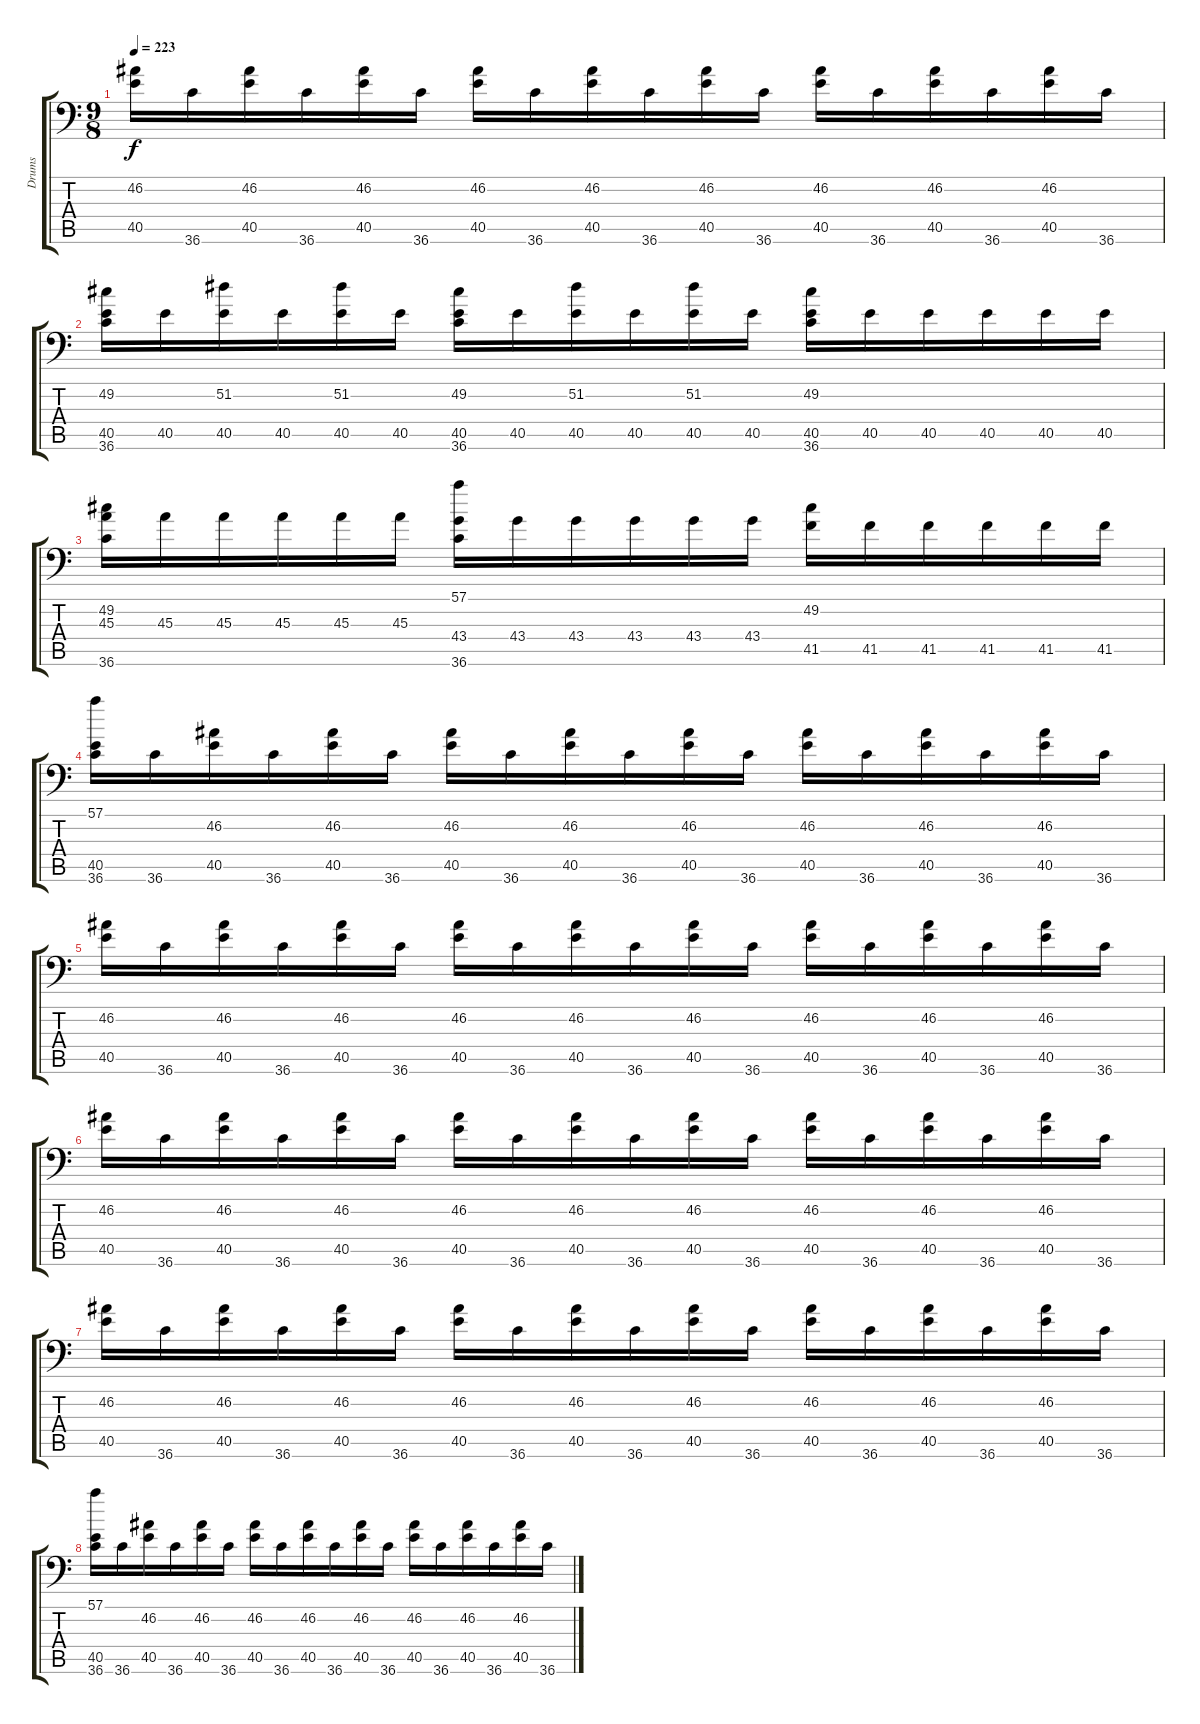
\track ("Drums" "Drums") {instrument acousticgrandpiano}
\staff {score tabs}
\tuning (C-1 C-1 C-1 C-1 C-1 C-1) {hide}
\ts (9 8)
\tempo 223
\clef f4
\ks c
(46.2 40.5).16{dy f} 36.6.16 (46.2 40.5).16 36.6.16 (46.2 40.5).16 36.6.16 (46.2 40.5).16 36.6.16 (46.2 40.5).16 36.6.16 (46.2 40.5).16 36.6.16 (46.2 40.5).16 36.6.16 (46.2 40.5).16 36.6.16 (46.2 40.5).16 36.6.16 |
(49.2 40.5 36.6).16 40.5.16 (51.2 40.5).16 40.5.16 (51.2 40.5).16 40.5.16 (49.2 40.5 36.6).16 40.5.16 (51.2 40.5).16 40.5.16 (51.2 40.5).16 40.5.16 (49.2 40.5 36.6).16 40.5.16 40.5.16 40.5.16 40.5.16 40.5.16 |
(49.2 45.3 36.6).16 45.3.16 45.3.16 45.3.16 45.3.16 45.3.16 (57.1 43.4 36.6).16 43.4.16 43.4.16 43.4.16 43.4.16 43.4.16 (49.2 41.5).16 41.5.16 41.5.16 41.5.16 41.5.16 41.5.16 |
(57.1 40.5 36.6).16 36.6.16 (46.2 40.5).16 36.6.16 (46.2 40.5).16 36.6.16 (46.2 40.5).16 36.6.16 (46.2 40.5).16 36.6.16 (46.2 40.5).16 36.6.16 (46.2 40.5).16 36.6.16 (46.2 40.5).16 36.6.16 (46.2 40.5).16 36.6.16 |
(46.2 40.5).16 36.6.16 (46.2 40.5).16 36.6.16 (46.2 40.5).16 36.6.16 (46.2 40.5).16 36.6.16 (46.2 40.5).16 36.6.16 (46.2 40.5).16 36.6.16 (46.2 40.5).16 36.6.16 (46.2 40.5).16 36.6.16 (46.2 40.5).16 36.6.16 |
(46.2 40.5).16 36.6.16 (46.2 40.5).16 36.6.16 (46.2 40.5).16 36.6.16 (46.2 40.5).16 36.6.16 (46.2 40.5).16 36.6.16 (46.2 40.5).16 36.6.16 (46.2 40.5).16 36.6.16 (46.2 40.5).16 36.6.16 (46.2 40.5).16 36.6.16 |
(46.2 40.5).16 36.6.16 (46.2 40.5).16 36.6.16 (46.2 40.5).16 36.6.16 (46.2 40.5).16 36.6.16 (46.2 40.5).16 36.6.16 (46.2 40.5).16 36.6.16 (46.2 40.5).16 36.6.16 (46.2 40.5).16 36.6.16 (46.2 40.5).16 36.6.16 |
(57.1 40.5 36.6).16 36.6.16 (46.2 40.5).16 36.6.16 (46.2 40.5).16 36.6.16 (46.2 40.5).16 36.6.16 (46.2 40.5).16 36.6.16 (46.2 40.5).16 36.6.16 (46.2 40.5).16 36.6.16 (46.2 40.5).16 36.6.16 (46.2 40.5).16 36.6.16
